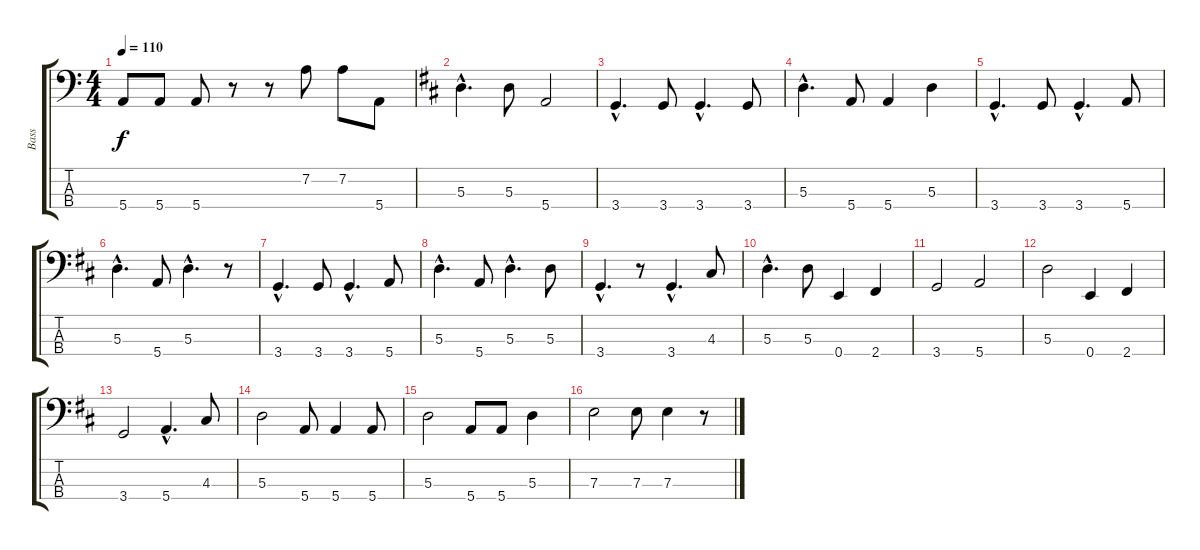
\track ("Bass" "Bass") {instrument electricbasspick}
\staff {score tabs}
\tuning (G2 D2 A1 E1) {hide}
\ts (4 4)
\tempo 110
\clef f4
\ks c
5.4.8{dy f} 5.4.8 5.4.8 r.8 r.8 7.2.8 7.2.8 5.4.8 |
\ks d
5.3{hac}.4{d} 5.3.8 5.4.2 |
3.4{hac}.4{d} 3.4.8 3.4{hac}.4{d} 3.4.8 |
5.3{hac}.4{d} 5.4.8 5.4.4 5.3.4 |
3.4{hac}.4{d} 3.4.8 3.4{hac}.4{d} 5.4.8 |
5.3{hac}.4{d} 5.4.8 5.3{hac}.4{d} r.8 |
3.4{hac}.4{d} 3.4.8 3.4{hac}.4{d} 5.4.8 |
5.3{hac}.4{d} 5.4.8 5.3{hac}.4{d} 5.3.8 |
3.4{hac}.4{d} r.8 3.4{hac}.4{d} 4.3.8 |
5.3{hac}.4{d} 5.3.8 0.4.4 2.4.4 |
3.4.2 5.4.2 |
5.3.2 0.4.4 2.4.4 |
3.4.2 5.4{hac}.4{d} 4.3.8 |
5.3.2 5.4.8 5.4.4 5.4.8 |
5.3.2 5.4.8 5.4.8 5.3.4 |
7.3.2 7.3.8 7.3.4 r.8
